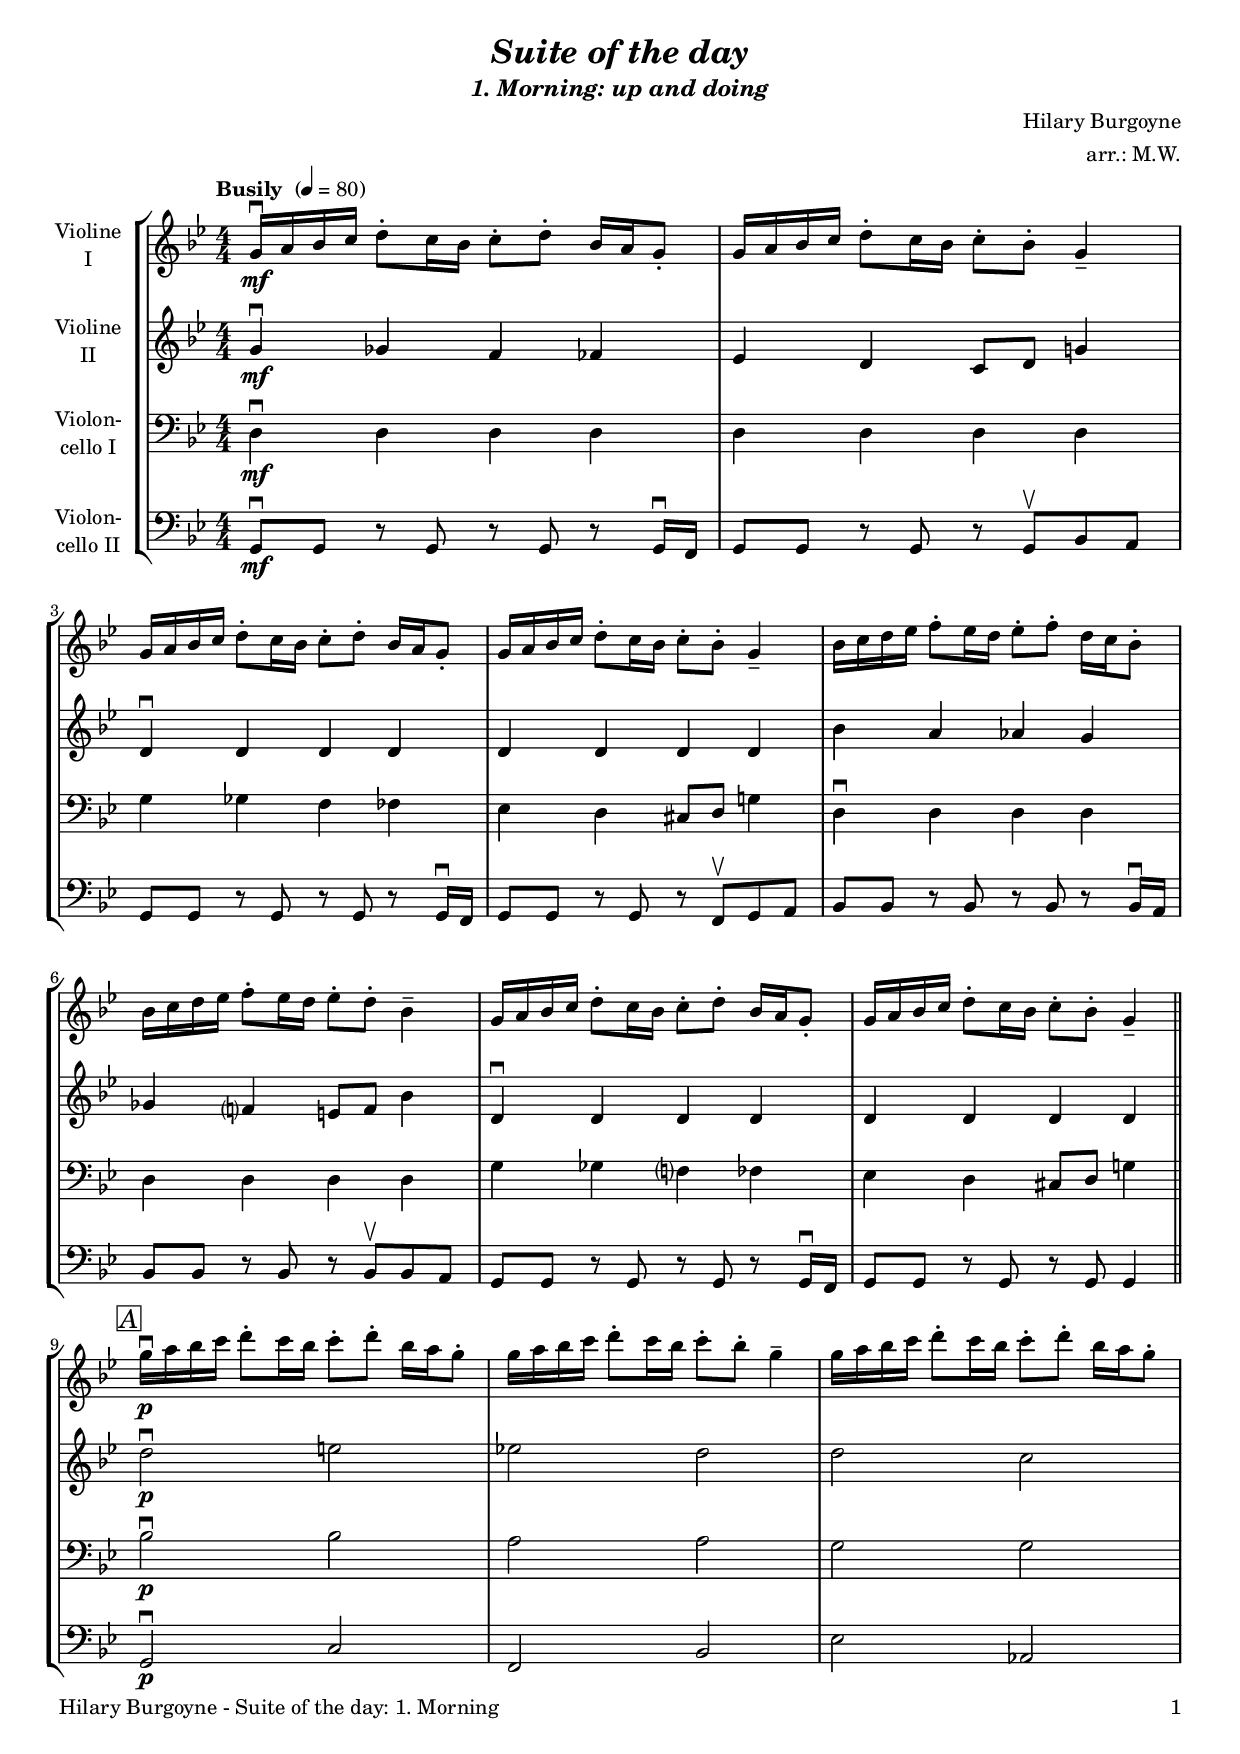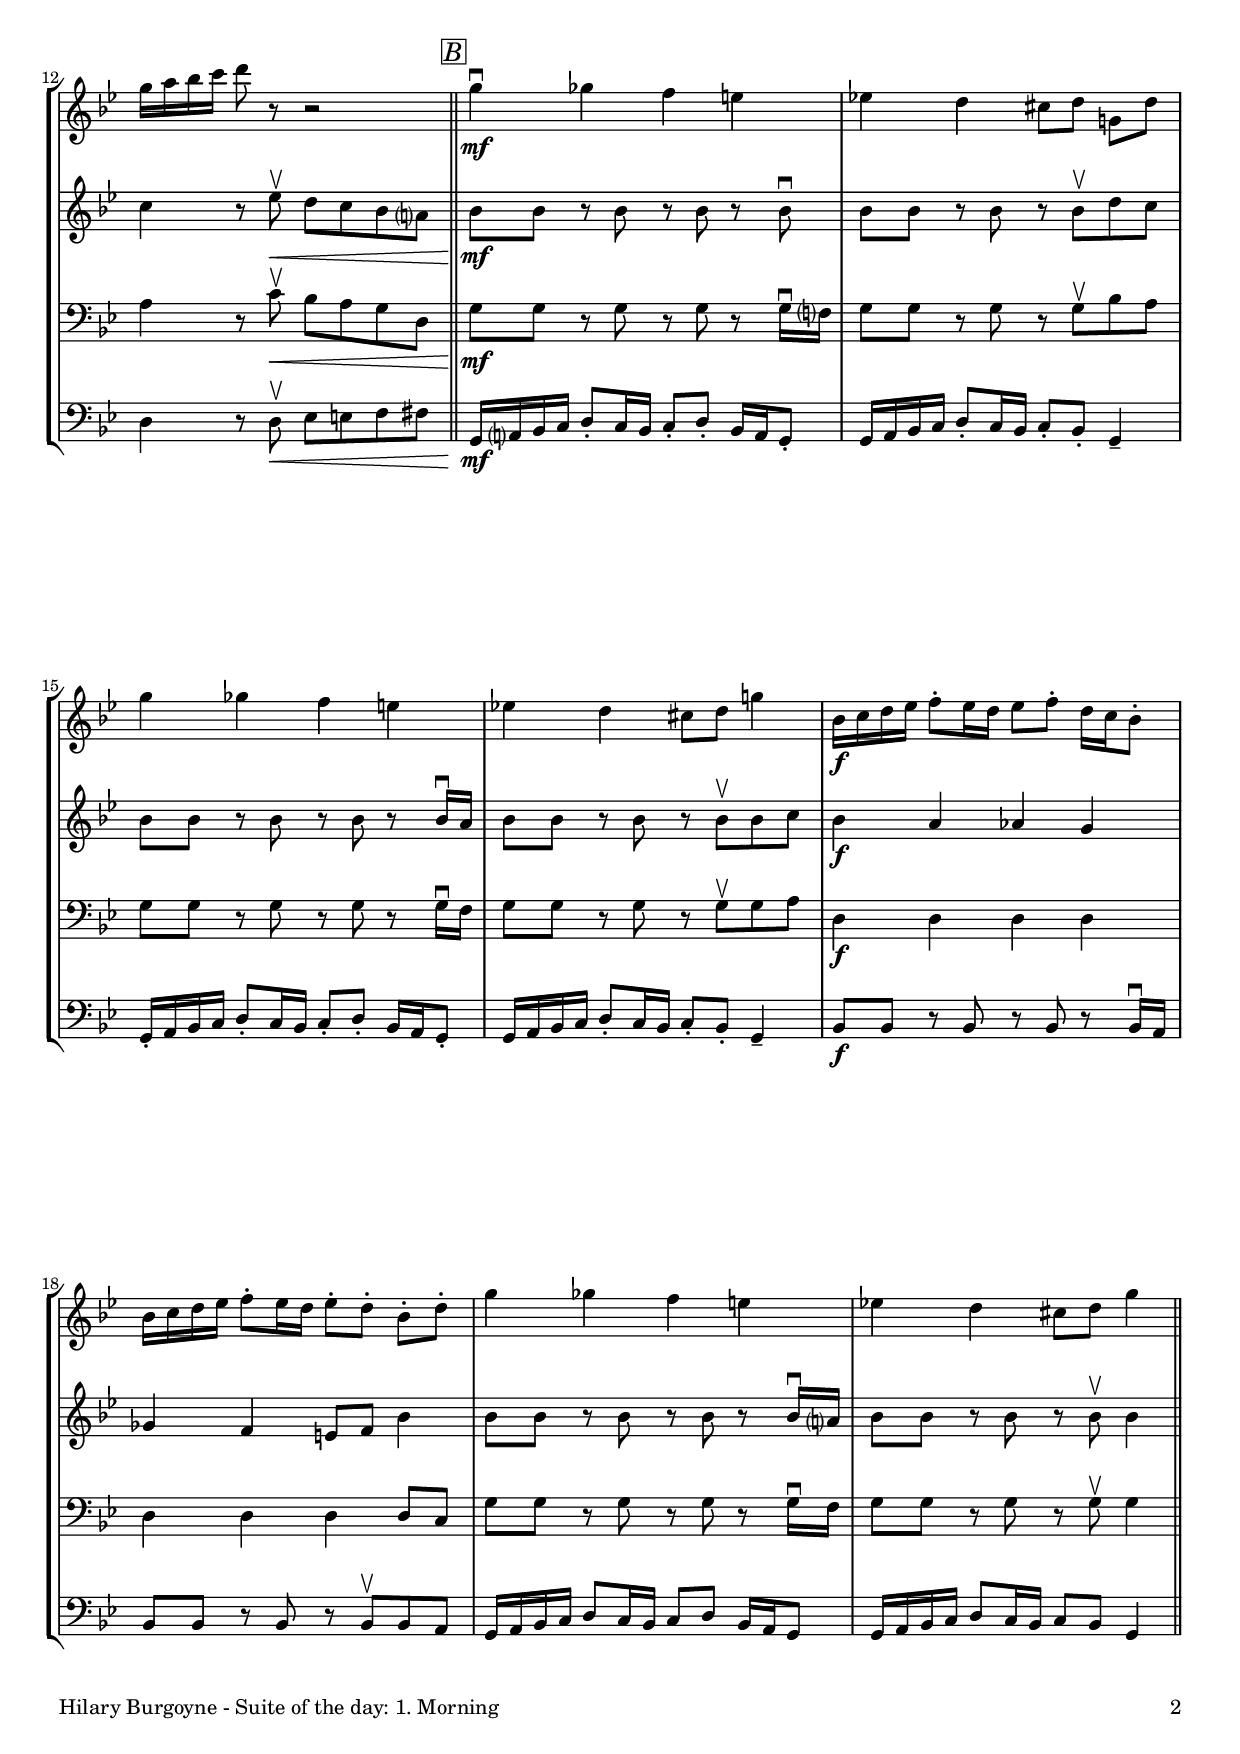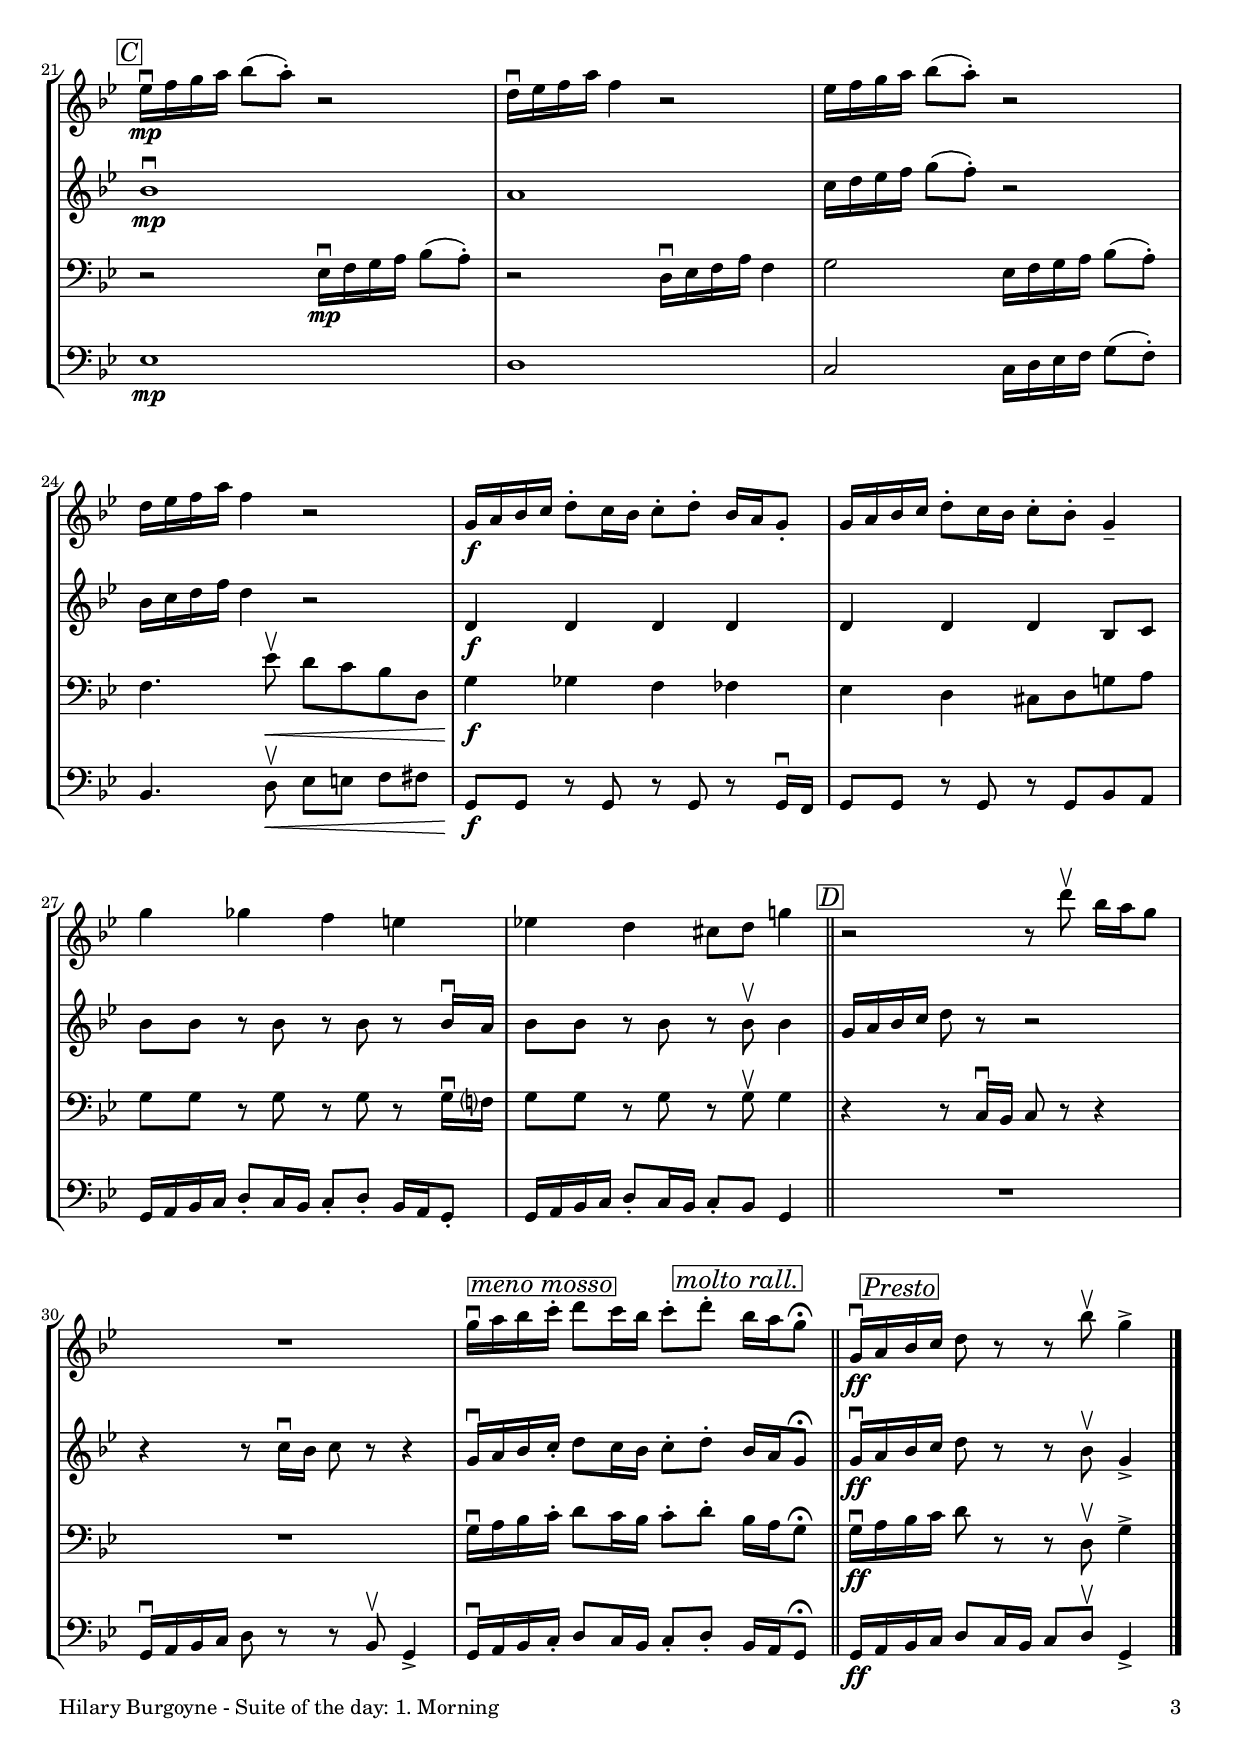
\version "2.22.0"
\include "deutsch.ly"

#(set-global-staff-size 18)

\header {
  title     = \markup \bold \italic "Suite of the day"
  subtitle  = \markup \bold \italic "1. Morning: up and doing"
  composer  = "Hilary Burgoyne"
  arranger  = "arr.: M.W."
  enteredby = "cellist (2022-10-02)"
%  piece     = ""
}

voiceconsts = {
  \key f \major
  \time 4/4
  \clef "treble"
  \numericTimeSignature
  \compressEmptyMeasures
  % Set default beaming for all staves
  \set Timing.beamExceptions = #'()
  \set Timing.baseMoment     = #(ly:make-moment 1 4)
  \set Timing.beatStructure  = #'(1 1 1 1)
  \tempo "Busily " 4=80
}

mivl = "violin"
miba = "cello"
mipz = "pizzicato strings"

boxa = { \bar "||" \mark \markup \box \italic "A" }
boxb = { \bar "||" \mark \markup \box \italic "B" }
boxc = { \bar "||" \mark \markup \box \italic "C" }
boxd = { \bar "||" \mark \markup \box \italic "D" }

memo = \mark \markup \box \italic "meno mosso"
mora = \mark \markup \box \italic "molto rall."
pres = \mark \markup \box \italic "Presto"

va = \relative c' {
  \voiceconsts

  d16\downbow\mf e f g a8-. g16 f g8-. a-. f16 e d8-.
  d16 e f g a8-. g16 f g8-. f-. d4--
  d16 e f g a8-. g16 f g8-. a-. f16 e d8-.
  d16 e f g a8-. g16 f g8-. f-. d4--

  f16 g a b c8-. b16 a b8-. c-. a16 g f8-.
  f16 g a b c8-. b16 a b8-. a-. f4--
  d16 e f g a8-. g16 f g8-. a-. f16 e d8-.
  d16 e f g a8-. g16 f g8-. f-. d4-- \boxa

  d'16\downbow\p e f g a8-. g16 f g8-. a-. f16 e d8-.
  d16 e f g a8-. g16 f g8-. f-. d4--
  d16 e f g a8-. g16 f g8-. a-. f16 e d8-.
  d16 e f g a8 r r2 \boxb

  d,4\downbow\mf des c h
  b! a gis8 a d,! a'
  d4 des c h
  b! a gis8 a d!4

  f,16\f g a b c8-. b16 a b8 c-. a16 g f8-.
  f16 g a b c8-. b16 a b8-. a-. f-. a-.
  d4 des c h
  b! a gis8 a d4 \boxc

  b16\downbow\mp c d e f8( e)-. r2
  a,16\downbow b c e c4 r2
  b16 c d e f8( e)-. r2
  a,16 b c e c4 r2

  d,16\f e f g a8-. g16 f g8-. a-. f16 e d8-.
  d16 e f g a8-. g16 f g8-. f-. d4--
  d' des c h
  b! a gis8 a d!4 \boxd

  r2 r8 a'\upbow f16 e d8
  R1
  d16\downbow e f \memo g-. a8 g16 f g8-. a-. \mora f16 e d8\fermata \bar "||"
  d,16\downbow\ff e \pres f g a8 r r f'\upbow d4-> \bar "|."
}

vb = \relative c' {
  \voiceconsts

  d4\downbow\mf des c ces
  b a g8 a d!4
  a\downbow a a a
  a a a a

  f' e es d
  des c? h8 c f4
  a,\downbow a a a
  a a a a \boxa

  a'2\downbow\p h
  b! a
  a g
  g4 r8 b\upbow\< a[ g f e?] \boxb

  f\!\mf f r f r f r f\downbow
  f f r f r f[\upbow a g]
  f f r f r f r f16\downbow e
  f8 f r f r f[\upbow f g]

  f4\f e es d
  des c h8 c f4
  f8 f r f r f r f16\downbow e?
  f8 f r f r f\upbow f4 \boxc

  f1\downbow\mp
  e
  g16 a b c d8( c)-. r2
  f,16 g a c a4 r2

  a,4\f a a a
  a a a f8 g
  f' f r f r f r f16\downbow e
  f8 f r f r f\upbow f4 \boxd

  d16 e f g a8 r r2
  r4 r8 g16\downbow f g8 r r4
  d16\downbow e f \memo g-. a8 g16 f g8-. a-. \mora f16 e d8\fermata \bar "||"
  d16\downbow\ff e \pres f g a8 r r f\upbow d4-> \bar "|."
}

vc = \relative c {
  \voiceconsts
  \clef "bass"
  
  a4\downbow\mf a a a
  a a a a
  d des c ces
  b a gis8 a d!4

  a\downbow a a a
  a a a a
  d des c? ces
  b a gis8 a d!4 \boxa

  f2\downbow\p f
  e e
  d d
  e4 r8 g\upbow\< f[ e d a] \boxb

  d\!\mf d r d r d r d16\downbow c?
  d8 d r d r d[\upbow f e]
  d d r d r d r d16\downbow c
  d8 d r d r d[\upbow d e]

  a,4\f a a a
  a a a a8 g
  d' d r d r d r d16\downbow c
  d8 d r d r d\upbow d4 \boxc

  r2 b16\downbow\mp c d e f8( e)-.
  r2 a,16\downbow b c e c4
  d2 b16 c d e f8( e)-.
  c4. b'8\upbow\< a[ g f a,]

  d4\!\f des c ces
  b a gis8[ a d! e]
  d d r d r d r d16\downbow c?
  d8 d r d r d\upbow d4 \boxd

  r r8 g,16\downbow f g8 r r4
  R1
  d'16\downbow e f \memo g-. a8 g16 f g8-. a-. \mora f16 e d8\fermata \bar "||"
  d16\downbow\ff e \pres f g a8 r r a,\upbow d4-> \bar "|."
}

vd = \relative c, {
  \voiceconsts
  \clef "bass"
  
  d8\downbow\mf d r d r d r d16\downbow c
  d8 d r d r d[\upbow f e]
  d d r d r d r d16\downbow c
  d8 d r d r c[\upbow d e]

  f f r f r f r f16\downbow e
  f8 f r f r f[\upbow f e]
  d d r d r d r d16\downbow c
  d8 d r d r d d4 \boxa

  d2\downbow\p g
  c, f
  b es,
  a4 r8 a\upbow\<  b[ h c cis] \boxb

  d,16\!\mf e? f g a8-. g16 f g8-. a-. f16 e d8-.
  d16 e f g a8-. g16 f g8-. f-. d4--
  d16-. e f g a8-. g16 f g8-. a-. f16 e d8-.
  d16 e f g a8-. g16 f g8-. f-. d4--

  f8\f f r f r f r f16\downbow e
  f8 f r f r f[\upbow f e]
  d16 e f g a8 g16 f g8 a f16 e d8
  d16 e f g a8 g16 f g8 f d4 \boxc

  b'1\mp
  a
  g2 g16 a b c d8( c)-.
  f,4. a8\upbow\< b h c cis

  d,\!\f d r d r d r d16\downbow c
  d8 d r d r d[ f e]
  d16 e f g a8-. g16 f g8-. a-. f16 e d8-.
  d16 e f g a8-. g16 f g8-. f d4 \boxd

  R1
  d16\downbow e f g a8 r r f\upbow d4->
  d16\downbow e f \memo g-. a8 g16 f g8-. a-. \mora f16 e d8\fermata \bar "||"
  d16\ff e \pres f g a8 g16 f g8 a\upbow d,4-> \bar "|."
}


music = \new StaffGroup <<
      \new Staff {
	\set Staff.midiInstrument = \mivl
	\set Staff.instrumentName = \markup \center-column { "Violine" "I" }
	\transpose f b { \va }
      }

      \new Staff {
	\set Staff.midiInstrument = \mivl
	\set Staff.instrumentName = \markup \center-column { "Violine" "II" }
	\transpose f b { \vb }
      }

      \new Staff {
	\set Staff.midiInstrument = \miba
	\set Staff.instrumentName = \markup \center-column { "Violon-" "cello I" }
	\transpose f b { \vc }
      }

      \new Staff {
	\set Staff.midiInstrument = \miba
	\set Staff.instrumentName = \markup \center-column { "Violon-" "cello II" }
	\transpose f b { \vd }
      }
>>

\book {
   \paper {
    print-page-number = ##t
    print-first-page-number = ##t
    ragged-last-bottom = ##f
    oddHeaderMarkup = \markup \null
    evenHeaderMarkup = \markup \null
    oddFooterMarkup = \markup {
      \fill-line {
        \on-the-fly #print-page-number-check-first
        "Hilary Burgoyne - Suite of the day: 1. Morning" \fromproperty #'page:page-number-string
      }
    }
    evenFooterMarkup = \oddFooterMarkup
  } \score {
    \music
    \layout {}
  }

  \score {
    \unfoldRepeats \music

    \midi {
      \context {
        \Score
      }
    }
  }
}
